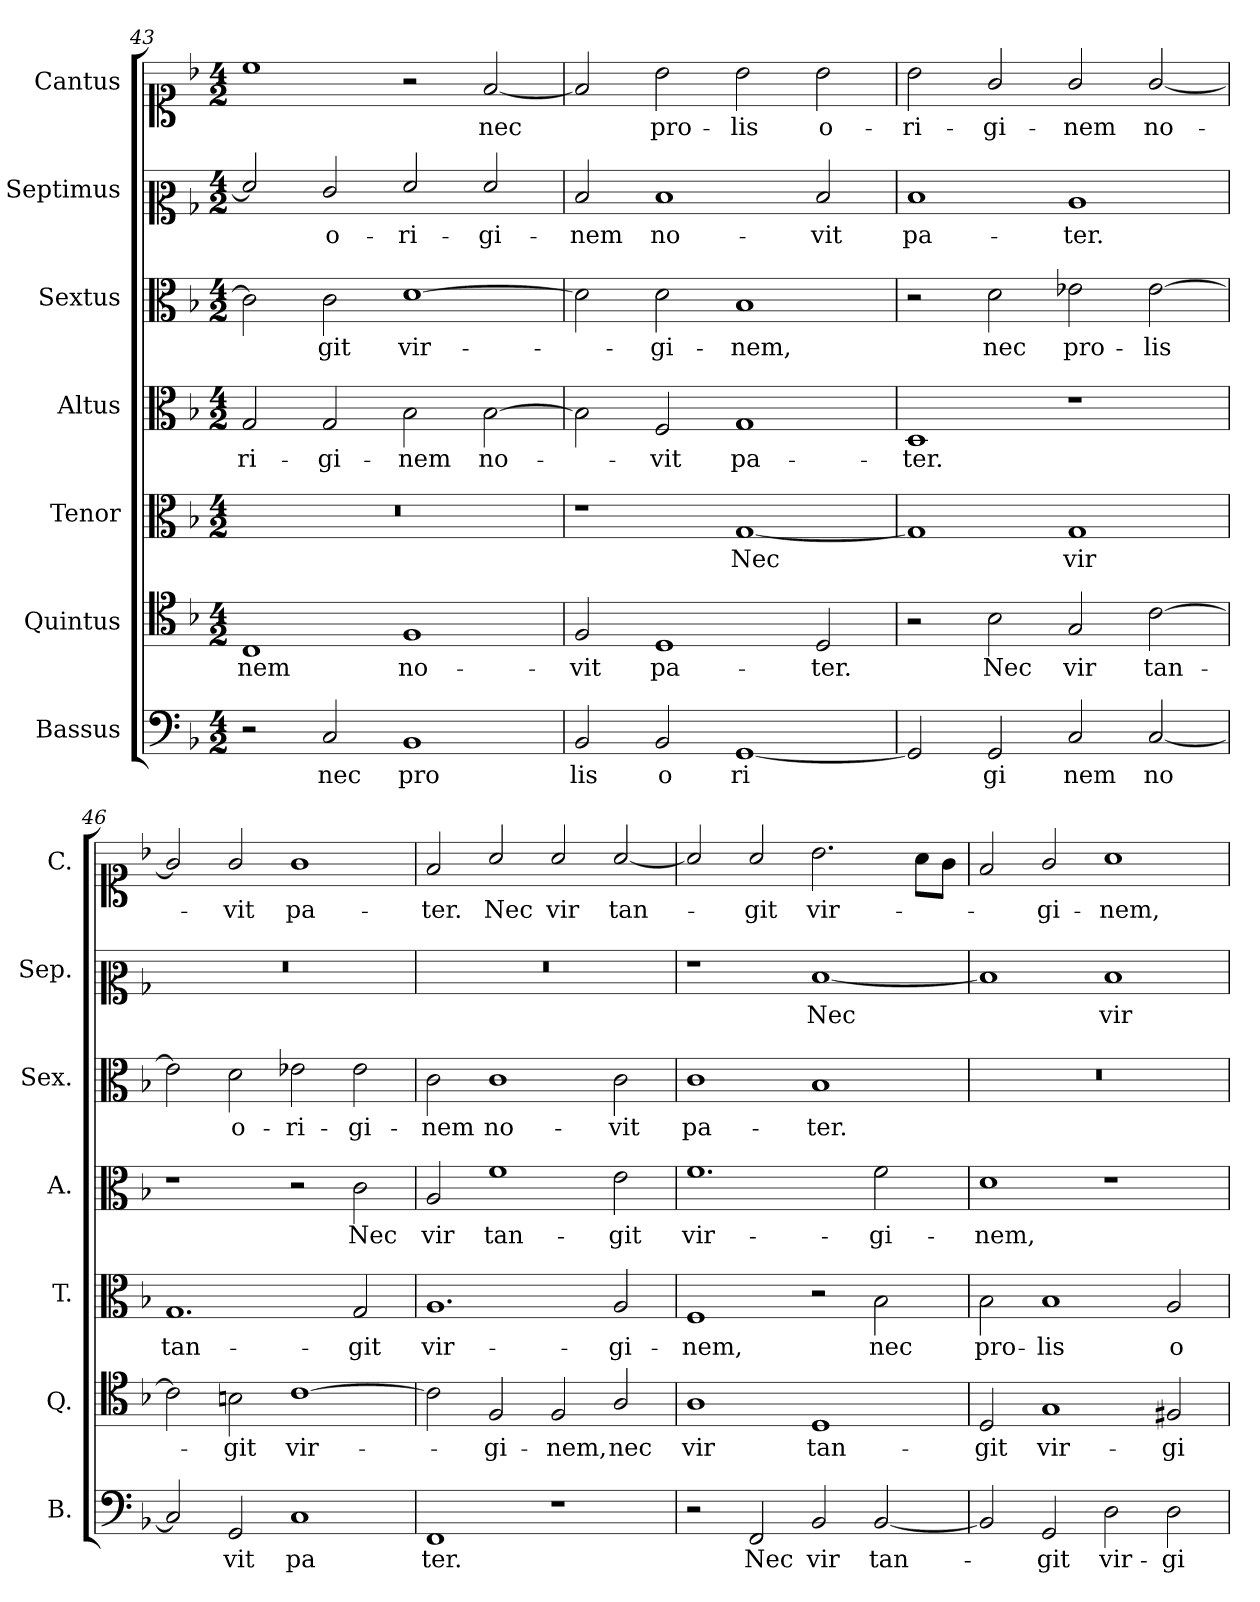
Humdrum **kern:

**kern	**text	**kern	**text	**kern	**text	**kern	**text	**kern	**text	**kern	**text	**kern	**text
*part7	*part7	*part6	*part6	*part5	*part5	*part4	*part4	*part3	*part3	*part2	*part2	*part1	*part1
*staff7	*staff7	*staff6	*staff6	*staff5	*staff5	*staff4	*staff4	*staff3	*staff3	*staff2	*staff2	*staff1	*staff1
*I"Bassus	*	*I"Quintus	*	*I"Tenor	*	*I"Altus	*	*I"Sextus	*	*I"Septimus	*	*I"Cantus	*
*I'B.	*	*I'Q.	*	*I'T.	*	*I'A.	*	*I'Sex.	*	*I'Sep.	*	*I'C.	*
*clefF4	*	*clefC4	*	*clefC3	*	*clefC3	*	*clefC3	*	*clefC2	*	*clefC1	*
*k[b-]	*	*k[b-]	*	*k[b-]	*	*k[b-]	*	*k[b-]	*	*k[b-]	*	*k[b-]	*
*F:	*	*F:	*	*F:	*	*F:	*	*F:	*	*F:	*	*F:	*
*M4/2	*	*M4/2	*	*M4/2	*	*M4/2	*	*M4/2	*	*M4/2	*	*M4/2	*
=43	=43	=43	=43	=43	=43	=43	=43	=43	=43	=43	=43	=43	=43
!	!	!	!	!LO:N:vis=1	!	!	!	!	!	!	!	!	!
2r	.	1C	-nem	0r	.	2G/	-ri-	2c\]	.	2f/]	.	1cc	.
2C/	nec	.	.	.	.	2G/	-gi-	2c\	-git	2e/	o-	.	.
1BB-	pro	1F	no-	.	.	2B-\	-nem	[1d	vir-	2f/	-ri-	2r	.
.	.	.	.	.	.	[2B-\	no-	.	.	2f/	-gi-	[2f/	nec
=44	=44	=44	=44	=44	=44	=44	=44	=44	=44	=44	=44	=44	=44
2BB-/	lis	2F/	-vit	1r	.	2B-\]	.	2d\]	.	2d/	-nem	2f/]	.
2BB-/	o	1D	pa-	.	.	2F/	-vit	2d\	-gi-	1d	no-	2b-\	pro-
[1GG	ri	.	.	[1G	Nec	1G	pa-	1B-	-nem,	.	.	2b-\	-lis
.	.	2D/	-ter.	.	.	.	.	.	.	2d/	-vit	2b-\	o-
=45	=45	=45	=45	=45	=45	=45	=45	=45	=45	=45	=45	=45	=45
2GG/]	.	2r	.	1G]	.	1D	-ter.	2r	.	1d	pa-	2b-\	-ri-
2GG/	gi	2B-\	Nec	.	.	.	.	2d\	nec	.	.	2g/	-gi-
2C/	nem	2G/	vir	1G	vir	1r	.	2e-X\	pro-	1c	-ter.	2g/	-nem
[2C/	no	[2c\	tan-	.	.	.	.	[2e-\	-lis	.	.	[2g/	no-
=46	=46	=46	=46	=46	=46	=46	=46	=46	=46	=46	=46	=46	=46
!	!	!	!	!	!	!	!	!	!	!LO:N:vis=1	!	!	!
2C/]	.	2c\]	.	1.G	tan-	1r	.	2e-\]	.	0r	.	2g/]	.
2GG/	vit	2Bn\	-git	.	.	.	.	2d\	o-	.	.	2g/	-vit
1C	pa	[1c	vir-	.	.	2r	.	2e-X\	-ri-	.	.	1g	pa-
.	.	.	.	2G/	-git	2c\	Nec	2e-\	-gi-	.	.	.	.
=47	=47	=47	=47	=47	=47	=47	=47	=47	=47	=47	=47	=47	=47
!	!	!	!	!	!	!	!	!	!	!LO:N:vis=1	!	!	!
1FF	ter.	2c\]	.	1.A	vir-	2A/	vir	2c\	-nem	0r	.	2f/	-ter.
.	.	2F/	-gi-	.	.	1f	tan-	1c	no-	.	.	2a/	Nec
1r	.	2F/	-nem,	.	.	.	.	.	.	.	.	2a/	vir
.	.	2A/	nec	2A/	-gi-	2e\	-git	2c\	-vit	.	.	[2a/	tan-
=48	=48	=48	=48	=48	=48	=48	=48	=48	=48	=48	=48	=48	=48
2r	.	1A	vir	1F	-nem,	1.f	vir-	1c	pa-	1r	.	2a/]	.
2FF/	Nec	.	.	.	.	.	.	.	.	.	.	2a/	-git
2BB-/	vir	1D	tan-	2r	.	.	.	1B-	-ter.	[1d	Nec	2.b-\	vir-
[2BB-/	tan-	.	.	2B-\	nec	2f\	-gi-	.	.	.	.	.	.
.	.	.	.	.	.	.	.	.	.	.	.	8a\L	.
.	.	.	.	.	.	.	.	.	.	.	.	8g\J	.
=49	=49	=49	=49	=49	=49	=49	=49	=49	=49	=49	=49	=49	=49
!	!	!	!	!	!	!	!	!LO:N:vis=1	!	!	!	!	!
2BB-/]	.	2D/	-git	2B-\	pro-	1d	-nem,	0r	.	1d]	.	2f/	.
2GG/	-git	1G	vir-	1B-	-lis	.	.	.	.	.	.	2g/	-gi-
2D\	vir-	.	.	.	.	1r	.	.	.	1d	vir	1a	-nem,
2D\	-gi-	2F#X/	-gi-	2A/	o-	.	.	.	.	.	.	.	.
=	=	=	=	=	=	=	=	=	=	=	=	=	=
*-	*-	*-	*-	*-	*-	*-	*-	*-	*-	*-	*-	*-	*-
